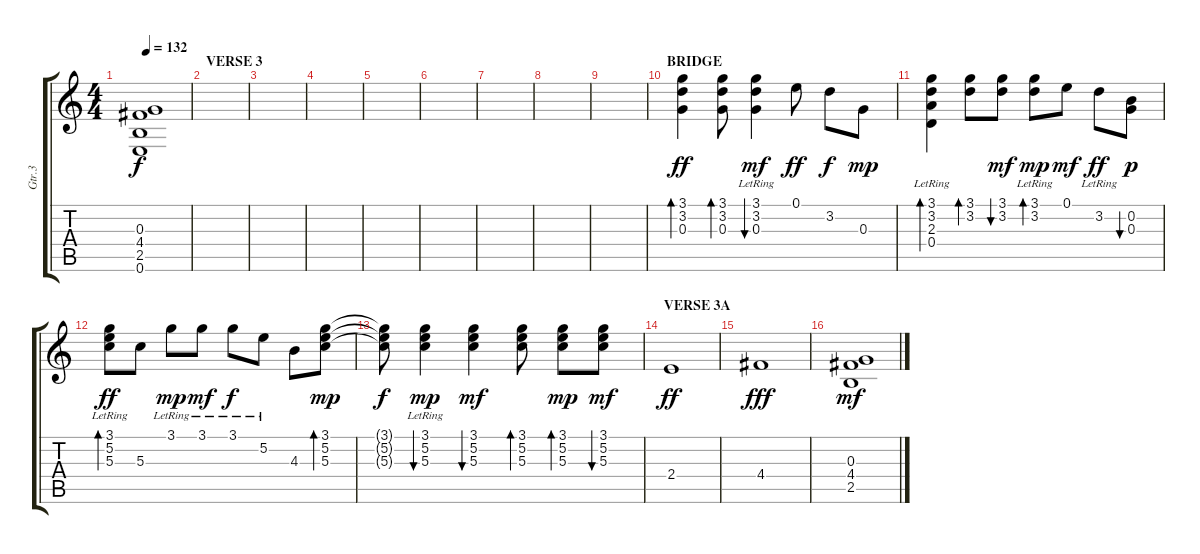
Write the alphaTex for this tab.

\track ("Gtr.3" "Gtr.3") {instrument electricguitarclean}
\staff {score tabs}
\tuning (E4 B3 G3 D3 A2 E2) {hide}
\ts (4 4)
\tempo 132
\clef g2
\ks c
(0.3{t} 4.4{t} 2.5{t} 0.6{t}).1{dy f} |
\section ("" "VERSE 3")
|
|
|
|
|
|
|
|
\section ("" "BRIDGE")
(3.1 3.2 0.3).4{bd 240 dy ff} (3.1 3.2 0.3).8{bd 60} (3.1 3.2{lr} 0.3).4{bu 60 dy mf} 0.1.8{dy ff} 3.2.8{dy f} 0.3.8{dy mp} |
(3.1 3.2 2.3{lr} 0.4{lr}).4{bd 60} (3.1 3.2).8{bd 60} (3.1 3.2).8{bu 60 dy mf} (3.1 3.2{lr}).8{bd 60 dy mp} 0.1.8{dy mf} 3.2{lr}.8{dy ff} (0.2 0.3).8{bu 60 dy p} |
(3.1{lr} 5.2{lr} 5.3{lr}).8{bd 60 dy ff} 5.3.8 3.1{lr}.8{dy mp} 3.1{lr}.8{dy mf} 3.1{lr}.8{dy f} 5.2{lr}.8 4.3.8 (3.1 5.2 5.3).8{bd 60 dy mp} |
(3.1{t} 5.2{t} 5.3{t}).8{dy f} (3.1{lr} 5.2 5.3).4{bu 30 dy mp} (3.1 5.2 5.3).4{bu 60 dy mf} (3.1 5.2 5.3).8{bd 30} (3.1 5.2 5.3).8{bd 30 dy mp} (3.1 5.2 5.3).8{bu 30 dy mf} |
\section ("" "VERSE 3A")
2.4.1{dy ff} |
4.4.1{dy fff} |
(0.3 4.4 2.5).1{dy mf}
